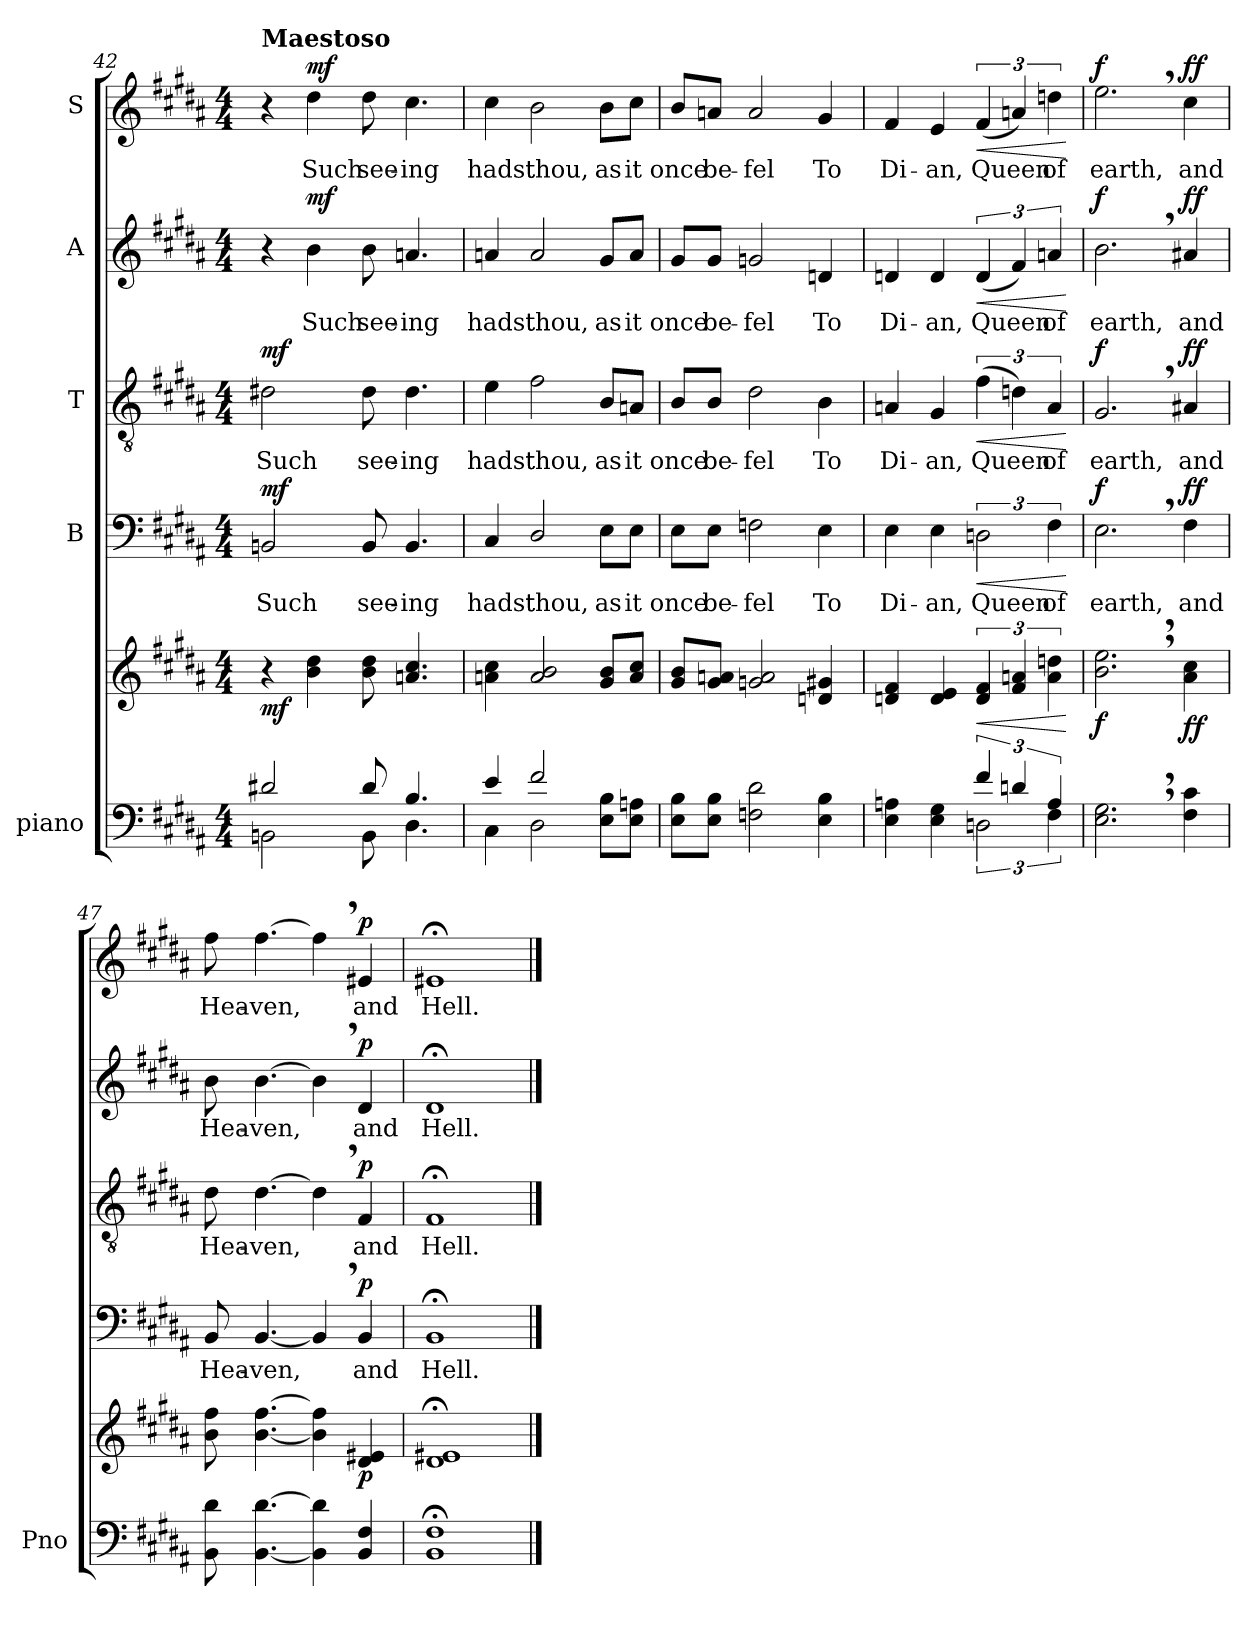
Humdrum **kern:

**kern	**kern	**dynam	**kern	**text	**dynam	**kern	**text	**dynam	**kern	**text	**dynam	**kern	**text	**dynam
*part5	*part5	*part5	*part4	*part4	*part4	*part3	*part3	*part3	*part2	*part2	*part2	*part1	*part1	*part1
*staff6	*staff5	*staff5/6	*staff4	*staff4	*staff4	*staff3	*staff3	*staff3	*staff2	*staff2	*staff2	*staff1	*staff1	*staff1
*I"piano	*	*	*I"B	*	*	*I"T	*	*	*I"A	*	*	*I"S	*	*
*I'Pno	*	*	*	*	*	*	*	*	*	*	*	*	*	*
!!LO:PB:g=z
*clefF4	*clefG2	*	*clefF4	*	*	*clefGv2	*	*	*clefG2	*	*	*clefG2	*	*
*k[f#c#g#d#a#]	*k[f#c#g#d#a#]	*	*k[f#c#g#d#a#]	*	*	*k[f#c#g#d#a#]	*	*	*k[f#c#g#d#a#]	*	*	*k[f#c#g#d#a#]	*	*
*M4/4	*M4/4	*	*M4/4	*	*	*M4/4	*	*	*M4/4	*	*	*M4/4	*	*
*MM96	*MM96	*	*MM96	*	*	*MM96	*	*	*MM96	*	*	*MM96	*	*
=42	=42	=42	=42	=42	=42	=42	=42	=42	=42	=42	=42	=42	=42	=42
*^	*	*	*	*	*	*	*	*	*	*	*	*	*	*
!	!	!	!	!	!	!	!	!	!	!	!	!	!LO:TX:a:B:t=Maestoso	!	!
!	!	!	!LO:DY:b	!	!LO:LY:b	!LO:DY:a	!	!LO:LY:b	!LO:DY:a	!	!	!	!	!	!
2d#X/	2BBn\	4r	mf	2BBn/	Such	mf	2d#X\	Such	mf	4r	.	.	4r	.	.
!	!	!	!	!	!	!	!	!	!	!	!LO:LY:b	!LO:DY:a	!	!LO:LY:b	!LO:DY:a
.	.	4b\ 4dd#\	.	.	.	.	.	.	.	4b\	Such	mf	4dd#\	Such	mf
!	!	!	!	!	!LO:LY:b	!	!	!LO:LY:b	!	!	!LO:LY:b	!	!	!LO:LY:b	!
8d#/	8BB\	8b\ 8dd#\	.	8BB/	see-	.	8d#\	see-	.	8b\	see-	.	8dd#\	see-	.
!	!	!	!	!	!LO:LY:b	!	!	!LO:LY:b	!	!	!LO:LY:b	!	!	!LO:LY:b	!
4.B/	4.D#\	4.an/ 4.cc#/	.	4.BB/	ing	.	4.d#\	ing	.	4.an/	ing	.	4.cc#\	ing	.
=43	=43	=43	=43	=43	=43	=43	=43	=43	=43	=43	=43	=43	=43	=43	=43
!	!	!	!	!	!LO:LY:b	!	!	!LO:LY:b	!	!	!LO:LY:b	!	!	!LO:LY:b	!
4e/	4C#\	4an\ 4cc#\	.	4C#/	hadst	.	4e\	hadst	.	4an/	hadst	.	4cc#\	hadst	.
!	!	!	!	!	!LO:LY:b	!	!	!LO:LY:b	!	!	!LO:LY:b	!	!	!LO:LY:b	!
2f#/	2D#\	2a/ 2b/	.	2D#/	thou,	.	2f#\	thou,	.	2a/	thou,	.	2b\	thou,	.
!	!	!	!	!	!LO:LY:b	!	!	!LO:LY:b	!	!	!LO:LY:b	!	!	!LO:LY:b	!
8E\ 8B\L	4ryy	8g#/ 8b/L	.	8E\L	as	.	8B/L	as	.	8g#/L	as	.	8b\L	as	.
!	!	!	!	!	!LO:LY:b	!	!	!LO:LY:b	!	!	!LO:LY:b	!	!	!LO:LY:b	!
8E\ 8An\J	.	8a/ 8cc#/J	.	8E\J	it	.	8An/J	it	.	8a/J	it	.	8cc#\J	it	.
*v	*v	*	*	*	*	*	*	*	*	*	*	*	*	*	*
=44	=44	=44	=44	=44	=44	=44	=44	=44	=44	=44	=44	=44	=44	=44
!	!	!	!	!LO:LY:b	!	!	!LO:LY:b	!	!	!LO:LY:b	!	!	!LO:LY:b	!
8E\ 8B\L	8g#/ 8b/L	.	8E\L	once	.	8B/L	once	.	8g#/L	once	.	8b/L	once	.
!	!	!	!	!LO:LY:b	!	!	!LO:LY:b	!	!	!LO:LY:b	!	!	!LO:LY:b	!
8E\ 8B\J	8g#/ 8an/J	.	8E\J	be-	.	8B/J	be-	.	8g#/J	be-	.	8an/J	be-	.
!	!	!	!	!LO:LY:b	!	!	!LO:LY:b	!	!	!LO:LY:b	!	!	!LO:LY:b	!
2Fn\ 2d#\	2gn/ 2a/	.	2Fn\	fel	.	2d#\	fel	.	2gn/	fel	.	2a/	fel	.
!	!	!	!	!LO:LY:b	!	!	!LO:LY:b	!	!	!LO:LY:b	!	!	!LO:LY:b	!
4E\ 4B\	4dn/ 4g#X/	.	4E\	To	.	4B\	To	.	4dn/	To	.	4g#/	To	.
=45	=45	=45	=45	=45	=45	=45	=45	=45	=45	=45	=45	=45	=45	=45
*^	*	*	*	*	*	*	*	*	*	*	*	*	*	*
!	!	!	!	!	!LO:LY:b	!	!	!LO:LY:b	!	!	!LO:LY:b	!	!	!LO:LY:b	!
4E\ 4An\	2ryy	4dn/ 4f#/	.	4E\	Di-	.	4An/	Di-	.	4dn/	Di-	.	4f#/	Di-	.
!	!	!	!	!	!LO:LY:b	!	!	!LO:LY:b	!	!	!LO:LY:b	!	!	!LO:LY:b	!
4E\ 4G#\	.	4d/ 4e/	.	4E\	-an,	.	4G#/	-an,	.	4d/	-an,	.	4e/	-an,	.
!	!	!	!LO:HP:b	!	!LO:LY:b	!LO:HP:b	!	!LO:LY:b	!LO:HP:b	!	!LO:LY:b	!LO:HP:b	!	!LO:LY:b	!LO:HP:b
6f#/	3Dn\	6d/ 6f#/	<	3Dn\	-Queen	<	(>6f#\	-Queen	<	(<6d/	-Queen	<	(<6f#/	-Queen	<
6dn/	.	6f#/ 6an/	.	.	.	.	6dn\)	.	.	6f#/)	.	.	6an/)	.	.
!	!	!	!	!	!LO:LY:b	!	!	!LO:LY:b	!	!	!LO:LY:b	!	!	!LO:LY:b	!
6A/	6F#\	6a\ 6ddn\	.	6F#\	-of	.	6A/	-of	.	6an/	-of	.	6ddn\	-of	.
*v	*v	*	*	*	*	*	*	*	*	*	*	*	*	*	*
.	.	[	.	.	[	.	.	[	.	.	[	.	.	[
!!LO:LB:g=z
=46	=46	=46	=46	=46	=46	=46	=46	=46	=46	=46	=46	=46	=46	=46
!	!	!LO:DY:b	!	!LO:LY:b	!LO:DY:a	!	!LO:LY:b	!LO:DY:a	!	!LO:LY:b	!LO:DY:a	!	!LO:LY:b	!LO:DY:a
2.E\, 2.G#\,	2.b\, 2.ee\,	f	2.E,\	-earth,	f	2.G#,/	-earth,	f	2.b,\	-earth,	f	2.ee,\	-earth,	f
!	!	!LO:DY:b	!	!LO:LY:b	!LO:DY:a	!	!LO:LY:b	!LO:DY:a	!	!LO:LY:b	!LO:DY:a	!	!LO:LY:b	!LO:DY:a
4F#\ 4c#\	4a#\ 4cc#\	ff	4F#\	and	ff	4A#X/	and	ff	4a#X/	and	ff	4cc#\	and	ff
=47	=47	=47	=47	=47	=47	=47	=47	=47	=47	=47	=47	=47	=47	=47
!	!	!	!	!LO:LY:b	!	!	!LO:LY:b	!	!	!LO:LY:b	!	!	!LO:LY:b	!
8BB\ 8d#\	8b\ 8ff#\	.	8BB/	Hea-	.	8d#\	Hea-	.	8b\	Hea-	.	8ff#\	Hea-	.
!	!	!	!	!LO:LY:b	!	!	!LO:LY:b	!	!	!LO:LY:b	!	!	!LO:LY:b	!
[4.BB\ [4.d#\	[4.b\ [4.ff#\	.	[4.BB/	-ven,	.	[4.d#\	-ven,	.	[4.b\	-ven,	.	[4.ff#\	-ven,	.
4BB\] 4d#\]	4b\] 4ff#\]	.	4BB,/]	.	.	4d#,\]	.	.	4b,\]	.	.	4ff#,\]	.	.
!	!	!LO:DY:b	!	!LO:LY:b	!LO:DY:a	!	!LO:LY:b	!LO:DY:a	!	!LO:LY:b	!LO:DY:a	!	!LO:LY:b	!LO:DY:a
4BB/ 4F#/	4d#/ 4e#X/	p	4BB/	-and	p	4F#/	-and	p	4d#/	-and	p	4e#X/	-and	p
=48	=48	=48	=48	=48	=48	=48	=48	=48	=48	=48	=48	=48	=48	=48
!	!	!	!	!LO:LY:b	!	!	!LO:LY:b	!	!	!LO:LY:b	!	!	!LO:LY:b	!
1BB;< 1F#;<	1d#;< 1e#X;<	.	1BB;<	-Hell.	.	1F#;<	-Hell.	.	1d#;<	-Hell.	.	1e#X;<	-Hell.	.
==	==	==	==	==	==	==	==	==	==	==	==	==	==	==
*-	*-	*-	*-	*-	*-	*-	*-	*-	*-	*-	*-	*-	*-	*-
